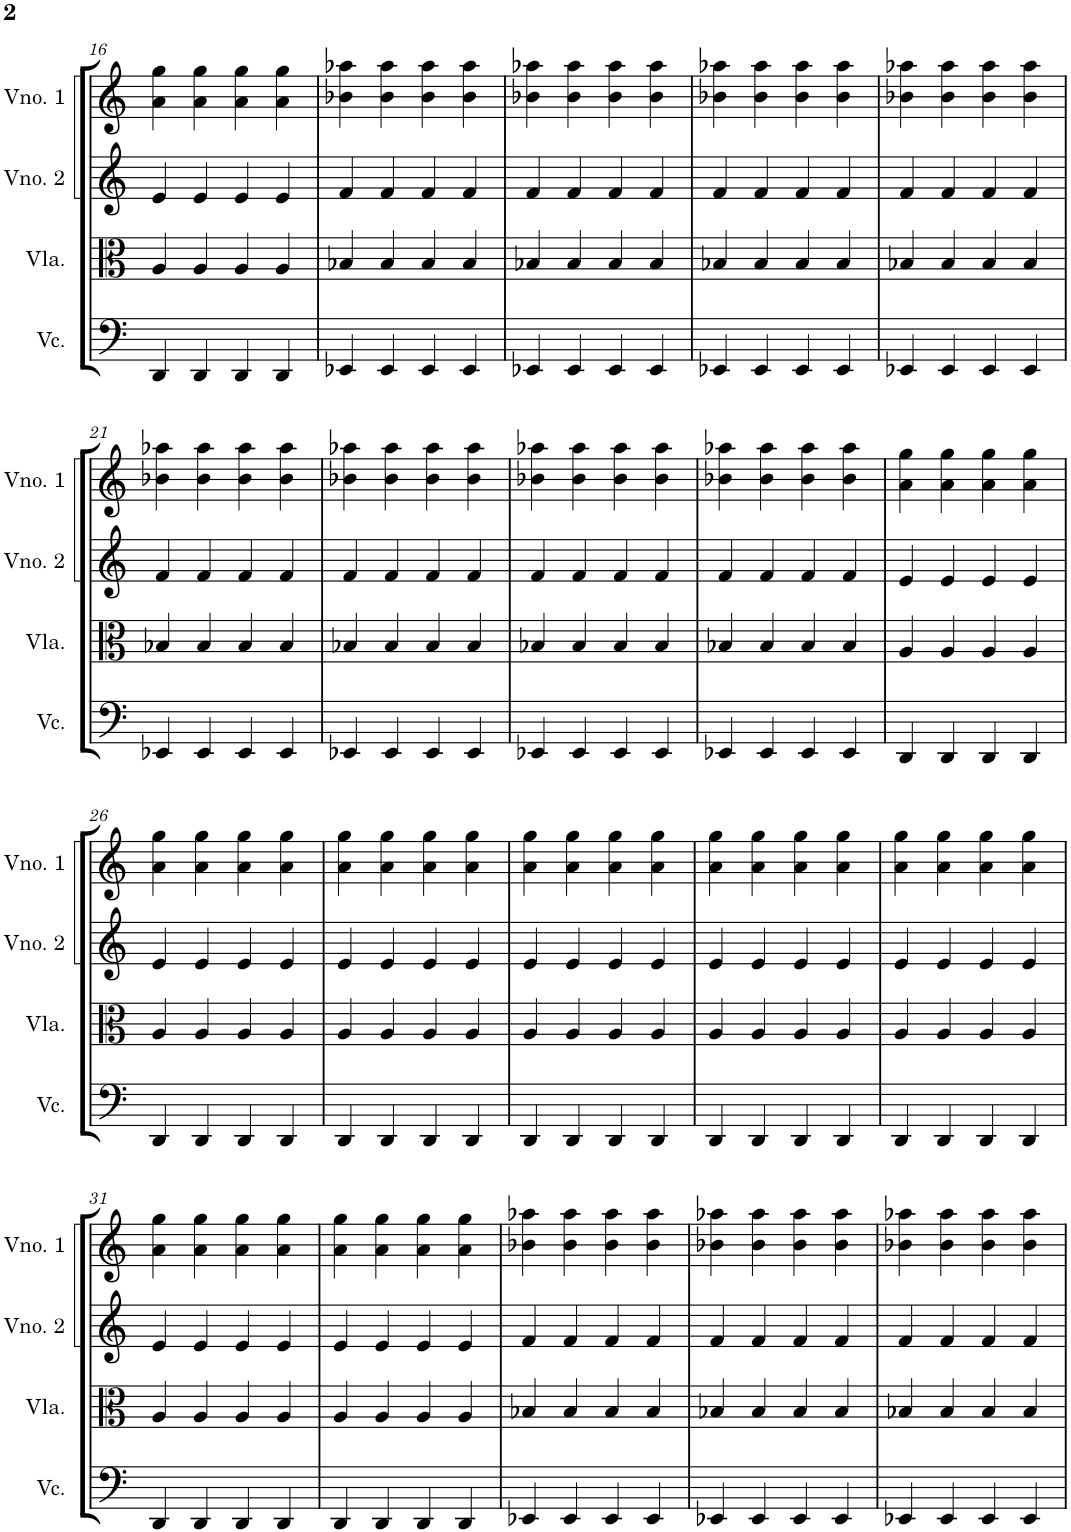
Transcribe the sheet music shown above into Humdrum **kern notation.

**kern	**kern	**kern	**kern
*part4	*part3	*part2	*part1
*staff4	*staff3	*staff2	*staff1
*I"Violoncelo	*I"Viola	*I"Violino 2	*I"Violino 1
*I'Vc.	*I'Vla.	*I'Vno. 2	*I'Vno. 1
!!LO:PB:g=z
*clefF4	*clefC3	*clefG2	*clefG2
*k[]	*k[]	*k[]	*k[]
*M2/2	*M2/2	*M2/2	*M2/2
*met(c|)	*met(c|)	*met(c|)	*met(c|)
=16	=16	=16	=16
4DD/	4A/	4e/	4a\ 4gg\
4DD/	4A/	4e/	4a\ 4gg\
4DD/	4A/	4e/	4a\ 4gg\
4DD/	4A/	4e/	4a\ 4gg\
=17	=17	=17	=17
4EE-X/	4B-X/	4f/	4b-X\ 4aa-X\
4EE-/	4B-/	4f/	4b-\ 4aa-\
4EE-/	4B-/	4f/	4b-\ 4aa-\
4EE-/	4B-/	4f/	4b-\ 4aa-\
=18	=18	=18	=18
4EE-X/	4B-X/	4f/	4b-X\ 4aa-X\
4EE-/	4B-/	4f/	4b-\ 4aa-\
4EE-/	4B-/	4f/	4b-\ 4aa-\
4EE-/	4B-/	4f/	4b-\ 4aa-\
=19	=19	=19	=19
4EE-X/	4B-X/	4f/	4b-X\ 4aa-X\
4EE-/	4B-/	4f/	4b-\ 4aa-\
4EE-/	4B-/	4f/	4b-\ 4aa-\
4EE-/	4B-/	4f/	4b-\ 4aa-\
=20	=20	=20	=20
4EE-X/	4B-X/	4f/	4b-X\ 4aa-X\
4EE-/	4B-/	4f/	4b-\ 4aa-\
4EE-/	4B-/	4f/	4b-\ 4aa-\
4EE-/	4B-/	4f/	4b-\ 4aa-\
!!LO:LB:g=z
=21	=21	=21	=21
4EE-X/	4B-X/	4f/	4b-X\ 4aa-X\
4EE-/	4B-/	4f/	4b-\ 4aa-\
4EE-/	4B-/	4f/	4b-\ 4aa-\
4EE-/	4B-/	4f/	4b-\ 4aa-\
=22	=22	=22	=22
4EE-X/	4B-X/	4f/	4b-X\ 4aa-X\
4EE-/	4B-/	4f/	4b-\ 4aa-\
4EE-/	4B-/	4f/	4b-\ 4aa-\
4EE-/	4B-/	4f/	4b-\ 4aa-\
=23	=23	=23	=23
4EE-X/	4B-X/	4f/	4b-X\ 4aa-X\
4EE-/	4B-/	4f/	4b-\ 4aa-\
4EE-/	4B-/	4f/	4b-\ 4aa-\
4EE-/	4B-/	4f/	4b-\ 4aa-\
=24	=24	=24	=24
4EE-X/	4B-X/	4f/	4b-X\ 4aa-X\
4EE-/	4B-/	4f/	4b-\ 4aa-\
4EE-/	4B-/	4f/	4b-\ 4aa-\
4EE-/	4B-/	4f/	4b-\ 4aa-\
=25	=25	=25	=25
4DD/	4A/	4e/	4a\ 4gg\
4DD/	4A/	4e/	4a\ 4gg\
4DD/	4A/	4e/	4a\ 4gg\
4DD/	4A/	4e/	4a\ 4gg\
!!LO:LB:g=z
=26	=26	=26	=26
4DD/	4A/	4e/	4a\ 4gg\
4DD/	4A/	4e/	4a\ 4gg\
4DD/	4A/	4e/	4a\ 4gg\
4DD/	4A/	4e/	4a\ 4gg\
=27	=27	=27	=27
4DD/	4A/	4e/	4a\ 4gg\
4DD/	4A/	4e/	4a\ 4gg\
4DD/	4A/	4e/	4a\ 4gg\
4DD/	4A/	4e/	4a\ 4gg\
=28	=28	=28	=28
4DD/	4A/	4e/	4a\ 4gg\
4DD/	4A/	4e/	4a\ 4gg\
4DD/	4A/	4e/	4a\ 4gg\
4DD/	4A/	4e/	4a\ 4gg\
=29	=29	=29	=29
4DD/	4A/	4e/	4a\ 4gg\
4DD/	4A/	4e/	4a\ 4gg\
4DD/	4A/	4e/	4a\ 4gg\
4DD/	4A/	4e/	4a\ 4gg\
=30	=30	=30	=30
4DD/	4A/	4e/	4a\ 4gg\
4DD/	4A/	4e/	4a\ 4gg\
4DD/	4A/	4e/	4a\ 4gg\
4DD/	4A/	4e/	4a\ 4gg\
!!LO:LB:g=z
=31	=31	=31	=31
4DD/	4A/	4e/	4a\ 4gg\
4DD/	4A/	4e/	4a\ 4gg\
4DD/	4A/	4e/	4a\ 4gg\
4DD/	4A/	4e/	4a\ 4gg\
=32	=32	=32	=32
4DD/	4A/	4e/	4a\ 4gg\
4DD/	4A/	4e/	4a\ 4gg\
4DD/	4A/	4e/	4a\ 4gg\
4DD/	4A/	4e/	4a\ 4gg\
=33	=33	=33	=33
4EE-X/	4B-X/	4f/	4b-X\ 4aa-X\
4EE-/	4B-/	4f/	4b-\ 4aa-\
4EE-/	4B-/	4f/	4b-\ 4aa-\
4EE-/	4B-/	4f/	4b-\ 4aa-\
=34	=34	=34	=34
4EE-X/	4B-X/	4f/	4b-X\ 4aa-X\
4EE-/	4B-/	4f/	4b-\ 4aa-\
4EE-/	4B-/	4f/	4b-\ 4aa-\
4EE-/	4B-/	4f/	4b-\ 4aa-\
=35	=35	=35	=35
4EE-X/	4B-X/	4f/	4b-X\ 4aa-X\
4EE-/	4B-/	4f/	4b-\ 4aa-\
4EE-/	4B-/	4f/	4b-\ 4aa-\
4EE-/	4B-/	4f/	4b-\ 4aa-\
=	=	=	=
*-	*-	*-	*-
